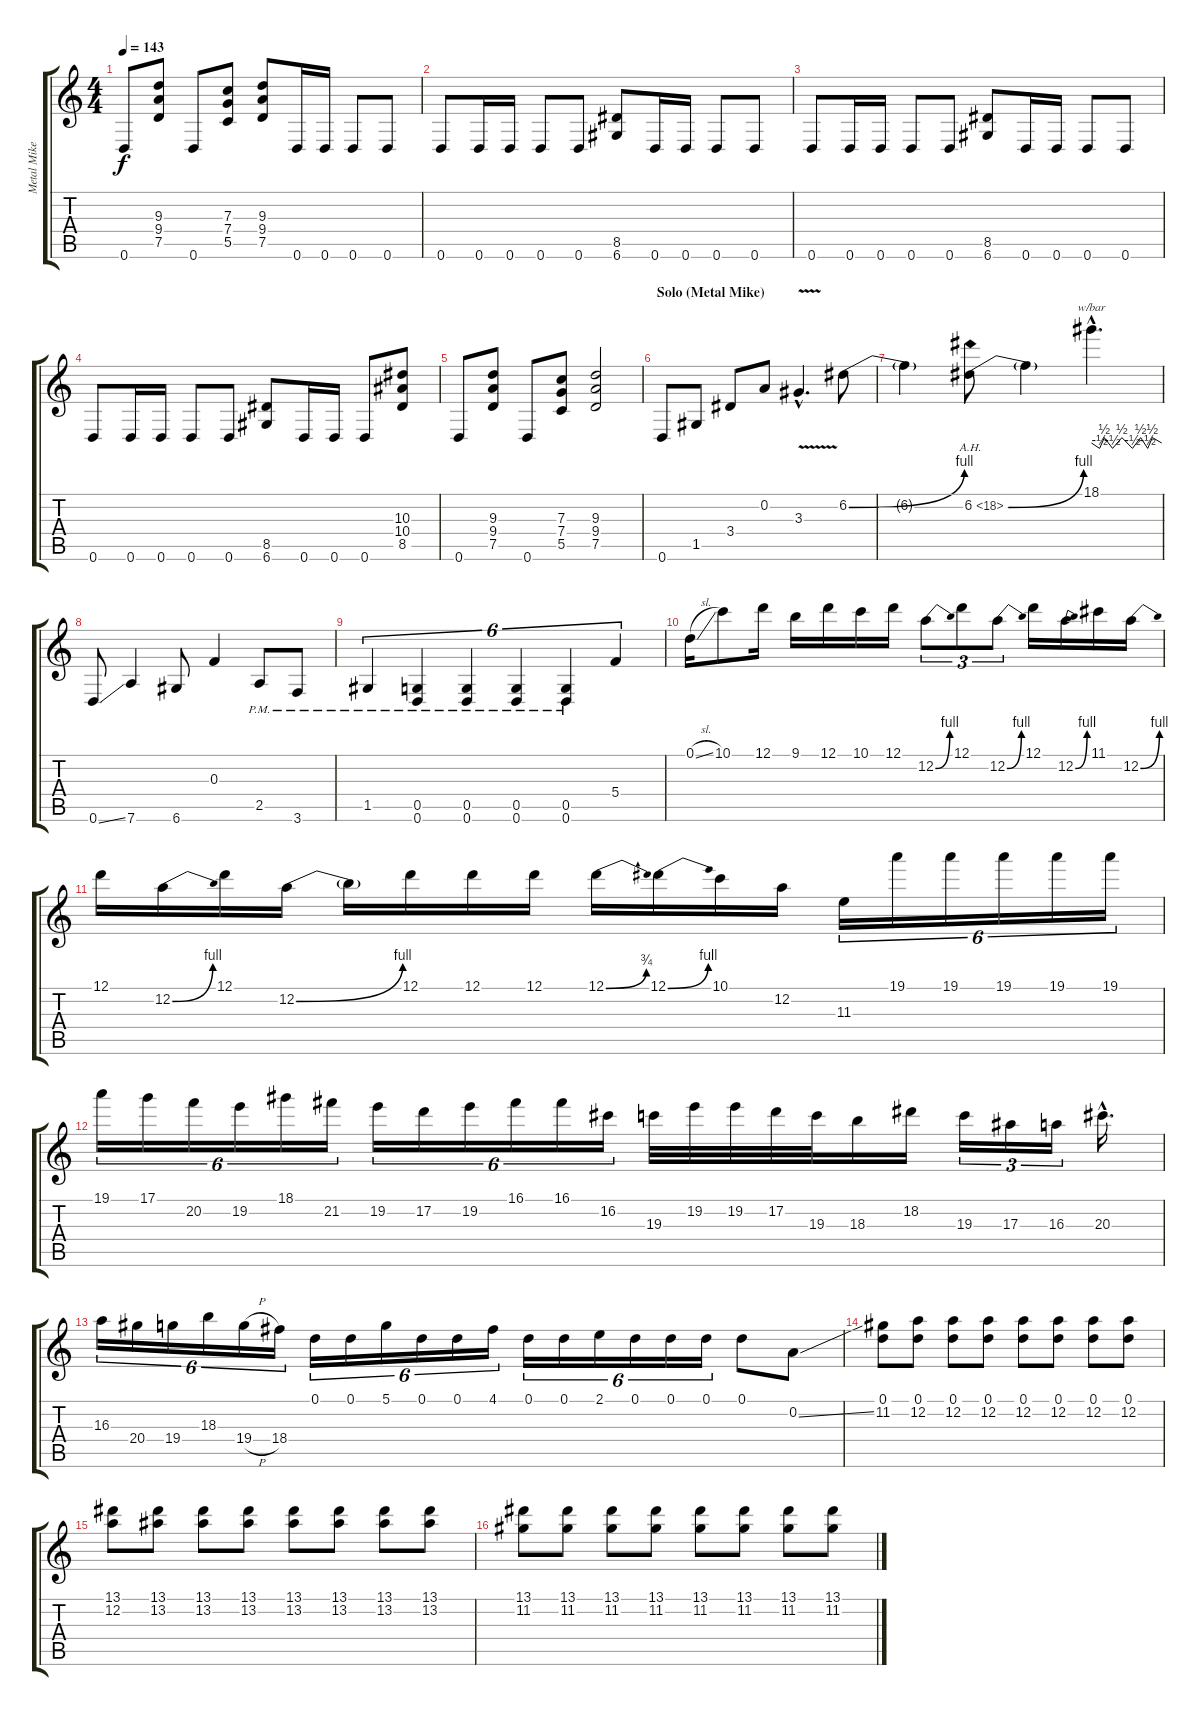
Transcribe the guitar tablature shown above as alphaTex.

\track ("Metal Mike" "Metal Mike") {instrument distortionguitar}
\staff {score tabs}
\tuning (D4 A3 F3 C3 G2 D2) {hide}
\ts (4 4)
\tempo 143
\clef g2
\ks c
0.6.8{dy f} (9.3 9.4 7.5).8 0.6.8 (7.3 7.4 5.5).8 (9.3 9.4 7.5).8 0.6.16 0.6.16 0.6.8 0.6.8 |
0.6.8 0.6.16 0.6.16 0.6.8 0.6.8 (8.5 6.6).8 0.6.16 0.6.16 0.6.8 0.6.8 |
0.6.8 0.6.16 0.6.16 0.6.8 0.6.8 (8.5 6.6).8 0.6.16 0.6.16 0.6.8 0.6.8 |
0.6.8 0.6.16 0.6.16 0.6.8 0.6.8 (8.5 6.6).8 0.6.16 0.6.16 0.6.8 (10.3 10.4 8.5).8 |
0.6.8 (9.3 9.4 7.5).8 0.6.8 (7.3 7.4 5.5).8 (9.3 9.4 7.5).2 |
\section ("" "Solo (Metal Mike)")
0.6.8 1.5.8 3.4.8 0.2.8 3.3{v hac}.4{d} 6.2{be (bend 0 0 60 4)}.8 |
6.2{t}.4 6.2{be (bend 0 0 60 4) ah 12}.8 6.2{t}.4 18.1{hac}.4{d tbe (custom default 0 0 7 -2 11 2 18 -2 26 2 35 -2 42 2 48 -2 52 2 60 0)} |
0.6{ss}.8 7.6.4 6.6.8 0.3.4 2.5{pm}.8 3.6{pm}.8 |
1.5{pm}.4{tu (6 4)} (0.5{pm} 0.6{pm}).4{tu (6 4)} (0.5{pm} 0.6{pm}).4{tu (6 4)} (0.5{pm} 0.6{pm}).4{tu (6 4)} (0.5{pm} 0.6{pm}).4{tu (6 4)} 5.4.4{tu (6 4)} |
0.1{sl}.16 10.1.8 12.1.16 9.1.16 12.1.16 10.1.16 12.1.16 12.2{be (bend 0 0 60 4)}.8{tu (3 2)} 12.1.8{tu (3 2)} 12.2{be (bend 0 0 60 4)}.8{tu (3 2)} 12.1.16 12.2{be (bend 0 0 60 4)}.16 11.1.16 12.2{be (bend 0 0 60 4)}.16 |
12.1.16 12.2{be (bend 0 0 60 4)}.16 12.1.16 12.2{be (bend 0 0 60 4)}.16 12.2{t}.16 12.1.16 12.1.16 12.1.16 12.1{be (bend 0 0 60 3)}.16 12.1{be (bend 0 0 60 4)}.16 10.1.16 12.2.16 11.3.16{tu (6 4)} 19.1.16{tu (6 4)} 19.1.16{tu (6 4)} 19.1.16{tu (6 4)} 19.1.16{tu (6 4)} 19.1.16{tu (6 4)} |
19.1.16{tu (6 4)} 17.1.16{tu (6 4)} 20.2.16{tu (6 4)} 19.2.16{tu (6 4)} 18.1.16{tu (6 4)} 21.2.16{tu (6 4)} 19.2.16{tu (6 4)} 17.2.16{tu (6 4)} 19.2.16{tu (6 4)} 16.1.16{tu (6 4)} 16.1.16{tu (6 4)} 16.2.16{tu (6 4)} 19.3.32 19.2.32 19.2.32 17.2.32 19.3.32 18.3.16 18.2.16 19.3.16{tu (3 2)} 17.3.16{tu (3 2)} 16.3.16{tu (3 2)} 20.3{hac}.16{d} |
16.3.16{tu (6 4)} 20.4.16{tu (6 4)} 19.4.16{tu (6 4)} 18.3.16{tu (6 4)} 19.4{h}.16{tu (6 4)} 18.4.16{tu (6 4)} 0.1.16{tu (6 4)} 0.1.16{tu (6 4)} 5.1.16{tu (6 4)} 0.1.16{tu (6 4)} 0.1.16{tu (6 4)} 4.1.16{tu (6 4)} 0.1.16{tu (6 4)} 0.1.16{tu (6 4)} 2.1.16{tu (6 4)} 0.1.16{tu (6 4)} 0.1.16{tu (6 4)} 0.1.16{tu (6 4)} 0.1.8 0.2{ss}.8 |
(0.1 11.2).8 (0.1 12.2).8 (0.1 12.2).8 (0.1 12.2).8 (0.1 12.2).8 (0.1 12.2).8 (0.1 12.2).8 (0.1 12.2).8 |
(13.1 12.2).8 (13.1 13.2).8 (13.1 13.2).8 (13.1 13.2).8 (13.1 13.2).8 (13.1 13.2).8 (13.1 13.2).8 (13.1 13.2).8 |
(13.1 11.2).8 (13.1 11.2).8 (13.1 11.2).8 (13.1 11.2).8 (13.1 11.2).8 (13.1 11.2).8 (13.1 11.2).8 (13.1 11.2).8
